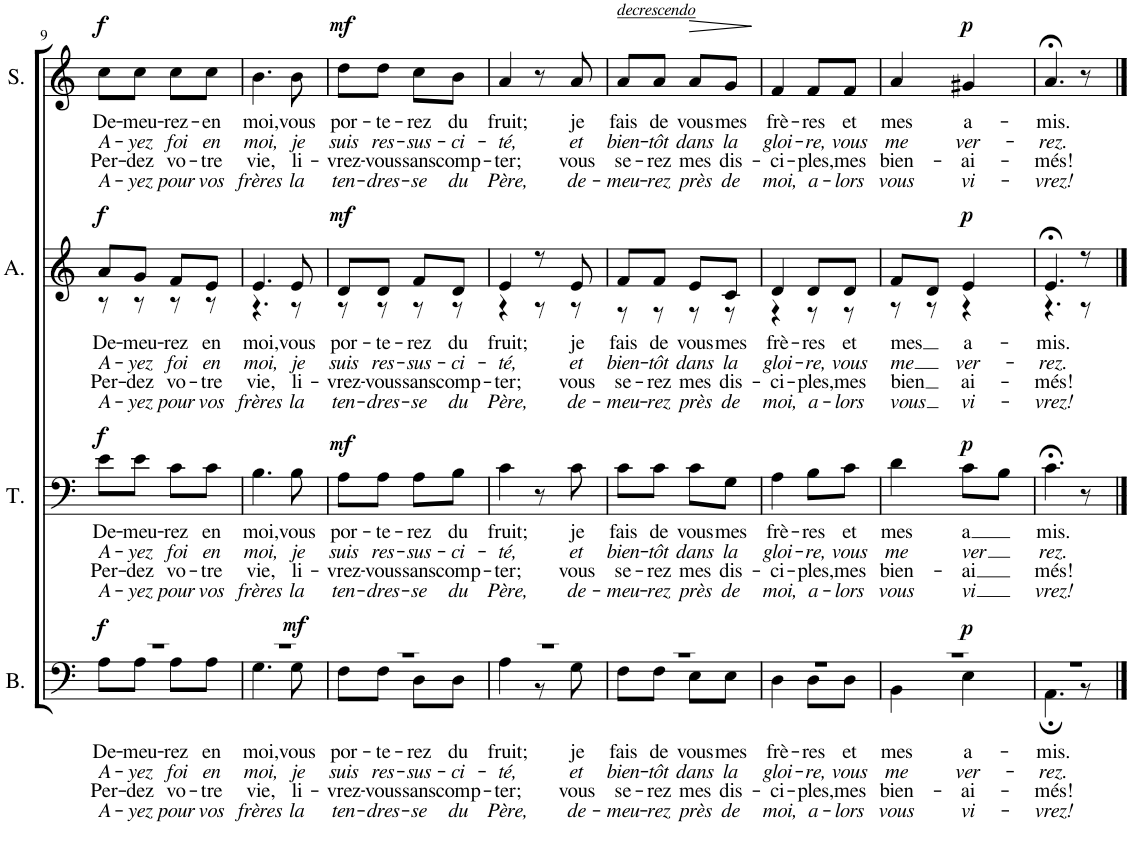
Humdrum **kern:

**kern	**text	**text	**text	**text	**dynam	**kern	**text	**text	**text	**text	**dynam	**kern	**text	**text	**text	**text	**dynam	**kern	**text	**text	**text	**text	**dynam
*part4	*part4	*part4	*part4	*part4	*part4	*part3	*part3	*part3	*part3	*part3	*part3	*part2	*part2	*part2	*part2	*part2	*part2	*part1	*part1	*part1	*part1	*part1	*part1
*staff4	*staff4	*staff4	*staff4	*staff4	*staff4	*staff3	*staff3	*staff3	*staff3	*staff3	*staff3	*staff2	*staff2	*staff2	*staff2	*staff2	*staff2	*staff1	*staff1	*staff1	*staff1	*staff1	*staff1
*I"Basse	*	*	*	*	*	*I"Ténor	*	*	*	*	*	*I"Alto	*	*	*	*	*	*I"Soprane	*	*	*	*	*
*I'B.	*	*	*	*	*	*I'T.	*	*	*	*	*	*I'A.	*	*	*	*	*	*I'S.	*	*	*	*	*
!!LO:PB:g=z
*clefF4	*	*	*	*	*	*clefF4	*	*	*	*	*	*clefG2	*	*	*	*	*	*clefG2	*	*	*	*	*
*k[]	*	*	*	*	*	*k[]	*	*	*	*	*	*k[]	*	*	*	*	*	*k[]	*	*	*	*	*
*M2/4	*	*	*	*	*	*M2/4	*	*	*	*	*	*M2/4	*	*	*	*	*	*M2/4	*	*	*	*	*
=9	=9	=9	=9	=9	=9	=9	=9	=9	=9	=9	=9	=9	=9	=9	=9	=9	=9	=9	=9	=9	=9	=9	=9
*^	*	*	*	*	*	*	*	*	*	*	*	*	*	*	*	*	*	*	*	*	*	*	*
!	!	!LO:LY:b	!LO:LY:b	!LO:LY:b	!LO:LY:b	!LO:DY:a	!	!LO:LY:b	!LO:LY:b	!LO:LY:b	!LO:LY:b	!LO:DY:a	!	!LO:LY:b	!LO:LY:b	!LO:LY:b	!LO:LY:b	!LO:DY:a	!	!LO:LY:b	!LO:LY:b	!LO:LY:b	!LO:LY:b	!LO:DY:a
*	*	*	*	*	*	*	*	*	*	*	*	*	*^	*	*	*	*	*	*	*	*	*	*	*
2r	8A\L	De-	A-	Per-	A-	f	8e\L	De-	A-	Per-	A-	f	8a/L	8r	De-	A-	Per-	A-	f	8cc\L	De-	A-	Per-	A-	f
!	!	!LO:LY:b	!LO:LY:b	!LO:LY:b	!LO:LY:b	!	!	!LO:LY:b	!LO:LY:b	!LO:LY:b	!LO:LY:b	!	!	!	!LO:LY:b	!LO:LY:b	!LO:LY:b	!LO:LY:b	!	!	!LO:LY:b	!LO:LY:b	!LO:LY:b	!LO:LY:b	!
.	8A\J	-meu-	-yez	-dez	-yez	.	8e\J	-meu-	-yez	-dez	-yez	.	8g/J	8r	-meu-	-yez	-dez	-yez	.	8cc\J	-meu-	-yez	-dez	-yez	.
!	!	!LO:LY:b	!LO:LY:b	!LO:LY:b	!LO:LY:b	!	!	!LO:LY:b	!LO:LY:b	!LO:LY:b	!LO:LY:b	!	!	!	!LO:LY:b	!LO:LY:b	!LO:LY:b	!LO:LY:b	!	!	!LO:LY:b	!LO:LY:b	!LO:LY:b	!LO:LY:b	!
.	8A\L	-rez	foi	vo-	pour	.	8c\L	-rez	foi	vo-	pour	.	8f/L	8r	-rez	foi	vo-	pour	.	8cc\L	-rez-	foi	vo-	pour	.
!	!	!LO:LY:b	!LO:LY:b	!LO:LY:b	!LO:LY:b	!	!	!LO:LY:b	!LO:LY:b	!LO:LY:b	!LO:LY:b	!	!	!	!LO:LY:b	!LO:LY:b	!LO:LY:b	!LO:LY:b	!	!	!LO:LY:b	!LO:LY:b	!LO:LY:b	!LO:LY:b	!
.	8A\J	en	en	-tre	vos	.	8c\J	en	en	-tre	vos	.	8e/J	8r	en	en	-tre	vos	.	8cc\J	-en	en	-tre	vos	.
=10	=10	=10	=10	=10	=10	=10	=10	=10	=10	=10	=10	=10	=10	=10	=10	=10	=10	=10	=10	=10	=10	=10	=10	=10	=10
!	!	!LO:LY:b	!LO:LY:b	!LO:LY:b	!LO:LY:b	!	!	!LO:LY:b	!LO:LY:b	!LO:LY:b	!LO:LY:b	!	!	!	!LO:LY:b	!LO:LY:b	!LO:LY:b	!LO:LY:b	!	!	!LO:LY:b	!LO:LY:b	!LO:LY:b	!LO:LY:b	!
2r	4.G\	moi,	moi,	vie,	frères	.	4.B\	moi,	moi,	vie,	frères	.	4.e/	4.r	moi,	moi,	vie,	frères	.	4.b\	moi,	moi,	vie,	frères	.
!	!	!LO:LY:b	!LO:LY:b	!LO:LY:b	!LO:LY:b	!LO:DY:a	!	!LO:LY:b	!LO:LY:b	!LO:LY:b	!LO:LY:b	!	!	!	!LO:LY:b	!LO:LY:b	!LO:LY:b	!LO:LY:b	!	!	!LO:LY:b	!LO:LY:b	!LO:LY:b	!LO:LY:b	!
.	8G\	vous	je	li-	la	mf	8B\	vous	je	li-	la	.	8e/	8r	vous	je	li-	la	.	8b\	vous	je	li-	la	.
=11	=11	=11	=11	=11	=11	=11	=11	=11	=11	=11	=11	=11	=11	=11	=11	=11	=11	=11	=11	=11	=11	=11	=11	=11	=11
!	!	!LO:LY:b	!LO:LY:b	!LO:LY:b	!LO:LY:b	!	!	!LO:LY:b	!LO:LY:b	!LO:LY:b	!LO:LY:b	!LO:DY:a	!	!	!LO:LY:b	!LO:LY:b	!LO:LY:b	!LO:LY:b	!LO:DY:a	!	!LO:LY:b	!LO:LY:b	!LO:LY:b	!LO:LY:b	!LO:DY:a
2r	8F\L	por-	suis	-vrez-	ten-	.	8A\L	por-	suis	-vrez-	ten-	mf	8d/L	8r	por-	suis	-vrez-	ten-	mf	8dd\L	por-	suis	-vrez-	ten-	mf
!	!	!LO:LY:b	!LO:LY:b	!LO:LY:b	!LO:LY:b	!	!	!LO:LY:b	!LO:LY:b	!LO:LY:b	!LO:LY:b	!	!	!	!LO:LY:b	!LO:LY:b	!LO:LY:b	!LO:LY:b	!	!	!LO:LY:b	!LO:LY:b	!LO:LY:b	!LO:LY:b	!
.	8F\J	-te-	res-	-vous	-dres-	.	8A\J	-te-	res-	-vous	-dres-	.	8d/J	8r	-te-	res-	-vous	-dres-	.	8dd\J	-te-	res-	-vous	-dres-	.
!	!	!LO:LY:b	!LO:LY:b	!LO:LY:b	!LO:LY:b	!	!	!LO:LY:b	!LO:LY:b	!LO:LY:b	!LO:LY:b	!	!	!	!LO:LY:b	!LO:LY:b	!LO:LY:b	!LO:LY:b	!	!	!LO:LY:b	!LO:LY:b	!LO:LY:b	!LO:LY:b	!
.	8D\L	-rez	-sus-	sans	-se	.	8A\L	-rez	-sus-	sans	-se	.	8f/L	8r	-rez	-sus-	sans	-se	.	8cc\L	-rez	-sus-	sans	-se	.
!	!	!LO:LY:b	!LO:LY:b	!LO:LY:b	!LO:LY:b	!	!	!LO:LY:b	!LO:LY:b	!LO:LY:b	!LO:LY:b	!	!	!	!LO:LY:b	!LO:LY:b	!LO:LY:b	!LO:LY:b	!	!	!LO:LY:b	!LO:LY:b	!LO:LY:b	!LO:LY:b	!
.	8D\J	du	-ci-	comp-	du	.	8B\J	du	-ci-	comp-	du	.	8d/J	8r	du	-ci-	comp-	du	.	8b\J	du	-ci-	comp-	du	.
=12	=12	=12	=12	=12	=12	=12	=12	=12	=12	=12	=12	=12	=12	=12	=12	=12	=12	=12	=12	=12	=12	=12	=12	=12	=12
!	!	!LO:LY:b	!LO:LY:b	!LO:LY:b	!LO:LY:b	!	!	!LO:LY:b	!LO:LY:b	!LO:LY:b	!LO:LY:b	!	!	!	!LO:LY:b	!LO:LY:b	!LO:LY:b	!LO:LY:b	!	!	!LO:LY:b	!LO:LY:b	!LO:LY:b	!LO:LY:b	!
2r	4A\	fruit;	-té,	-ter;	Père,	.	4c\	fruit;	-té,	-ter;	Père,	.	4e/	4r	fruit;	-té,	-ter;	Père,	.	4a/	fruit;	-té,	-ter;	Père,	.
.	8r	.	.	.	.	.	8r	.	.	.	.	.	8r	8r	.	.	.	.	.	8r	.	.	.	.	.
!	!	!LO:LY:b	!LO:LY:b	!LO:LY:b	!LO:LY:b	!	!	!LO:LY:b	!LO:LY:b	!LO:LY:b	!LO:LY:b	!	!	!	!LO:LY:b	!LO:LY:b	!LO:LY:b	!LO:LY:b	!	!	!LO:LY:b	!LO:LY:b	!LO:LY:b	!LO:LY:b	!
.	8G\	je	et	vous	de-	.	8c\	je	et	vous	de-	.	8e/	8r	je	et	vous	de-	.	8a/	je	et	vous	de-	.
=13	=13	=13	=13	=13	=13	=13	=13	=13	=13	=13	=13	=13	=13	=13	=13	=13	=13	=13	=13	=13	=13	=13	=13	=13	=13
!	!	!	!	!	!	!	!	!	!	!	!	!	!	!	!	!	!	!	!	!LO:TX:a:i:t=decrescendo	!	!	!	!	!
!	!	!LO:LY:b	!LO:LY:b	!LO:LY:b	!LO:LY:b	!	!	!LO:LY:b	!LO:LY:b	!LO:LY:b	!LO:LY:b	!	!	!	!LO:LY:b	!LO:LY:b	!LO:LY:b	!LO:LY:b	!	!	!LO:LY:b	!LO:LY:b	!LO:LY:b	!LO:LY:b	!
2r	8F\L	fais	bien-	se-	-meu-	.	8c\L	fais	bien-	se-	-meu-	.	8f/L	8r	fais	bien-	se-	-meu-	.	8a/L	fais	bien-	se-	-meu-	.
!	!	!LO:LY:b	!LO:LY:b	!LO:LY:b	!LO:LY:b	!	!	!LO:LY:b	!LO:LY:b	!LO:LY:b	!LO:LY:b	!	!	!	!LO:LY:b	!LO:LY:b	!LO:LY:b	!LO:LY:b	!	!	!LO:LY:b	!LO:LY:b	!LO:LY:b	!LO:LY:b	!
.	8F\J	de	-tôt	-rez	-rez	.	8c\J	de	-tôt	-rez	-rez	.	8f/J	8r	de	-tôt	-rez	-rez	.	8a/J	de	-tôt	-rez	-rez	.
!	!	!LO:LY:b	!LO:LY:b	!LO:LY:b	!LO:LY:b	!	!	!LO:LY:b	!LO:LY:b	!LO:LY:b	!LO:LY:b	!	!	!	!LO:LY:b	!LO:LY:b	!LO:LY:b	!LO:LY:b	!	!	!LO:LY:b	!LO:LY:b	!LO:LY:b	!LO:LY:b	!LO:HP:b
.	8E\L	vous	dans	mes	près	.	8c\L	vous	dans	mes	près	.	8e/L	8r	vous	dans	mes	près	.	8a/L	vous	dans	mes	près	>
!	!	!LO:LY:b	!LO:LY:b	!LO:LY:b	!LO:LY:b	!	!	!LO:LY:b	!LO:LY:b	!LO:LY:b	!LO:LY:b	!	!	!	!LO:LY:b	!LO:LY:b	!LO:LY:b	!LO:LY:b	!	!	!LO:LY:b	!LO:LY:b	!LO:LY:b	!LO:LY:b	!
.	8E\J	mes	la	dis-	de	.	8G\J	mes	la	dis-	de	.	8c/J	8r	mes	la	dis-	de	.	8g/J	mes	la	dis-	de	.
*v	*v	*	*	*	*	*	*	*	*	*	*	*	*v	*v	*	*	*	*	*	*	*	*	*	*	*
.	.	.	.	.	.	.	.	.	.	.	.	.	.	.	.	.	.	.	.	.	.	.	]
=14	=14	=14	=14	=14	=14	=14	=14	=14	=14	=14	=14	=14	=14	=14	=14	=14	=14	=14	=14	=14	=14	=14	=14
*^	*	*	*	*	*	*	*	*	*	*	*	*	*	*	*	*	*	*	*	*	*	*	*
!	!	!LO:LY:b	!LO:LY:b	!LO:LY:b	!LO:LY:b	!	!	!LO:LY:b	!LO:LY:b	!LO:LY:b	!LO:LY:b	!	!	!LO:LY:b	!LO:LY:b	!LO:LY:b	!LO:LY:b	!	!	!LO:LY:b	!LO:LY:b	!LO:LY:b	!LO:LY:b	!
*	*	*	*	*	*	*	*	*	*	*	*	*	*^	*	*	*	*	*	*	*	*	*	*	*
2r	4D\	frè-	gloi-	-ci-	moi,	.	4A\	frè-	gloi-	-ci-	moi,	.	4d/	4r	frè-	gloi-	-ci-	moi,	.	4f/	frè-	gloi-	-ci-	moi,	.
!	!	!LO:LY:b	!LO:LY:b	!LO:LY:b	!LO:LY:b	!	!	!LO:LY:b	!LO:LY:b	!LO:LY:b	!LO:LY:b	!	!	!	!LO:LY:b	!LO:LY:b	!LO:LY:b	!LO:LY:b	!	!	!LO:LY:b	!LO:LY:b	!LO:LY:b	!LO:LY:b	!
.	8D\L	-res	-re,	-ples,	a-	.	8B\L	-res	-re,	-ples,	a-	.	8d/L	8r	-res	-re,	-ples,	a-	.	8f/L	-res	-re,	-ples,	a-	.
!	!	!LO:LY:b	!LO:LY:b	!LO:LY:b	!LO:LY:b	!	!	!LO:LY:b	!LO:LY:b	!LO:LY:b	!LO:LY:b	!	!	!	!LO:LY:b	!LO:LY:b	!LO:LY:b	!LO:LY:b	!	!	!LO:LY:b	!LO:LY:b	!LO:LY:b	!LO:LY:b	!
.	8D\J	et	vous	mes	-lors	.	8c\J	et	vous	mes	-lors	.	8d/J	8r	et	vous	mes	-lors	.	8f/J	et	vous	mes	-lors	.
=15	=15	=15	=15	=15	=15	=15	=15	=15	=15	=15	=15	=15	=15	=15	=15	=15	=15	=15	=15	=15	=15	=15	=15	=15	=15
!	!	!LO:LY:b	!LO:LY:b	!LO:LY:b	!LO:LY:b	!	!	!LO:LY:b	!LO:LY:b	!LO:LY:b	!LO:LY:b	!	!	!	!LO:LY:b	!LO:LY:b	!LO:LY:b	!LO:LY:b	!	!	!LO:LY:b	!LO:LY:b	!LO:LY:b	!LO:LY:b	!
2r	4BB\	mes	me	bien-	vous	.	4d\	mes	me	bien-	vous	.	8f/L	8r	mes	me	bien	vous	.	4a/	mes	me	bien-	vous	.
.	.	.	.	.	.	.	.	.	.	.	.	.	8d/J	8r	.	.	.	.	.	.	.	.	.	.	.
!	!	!LO:LY:b	!LO:LY:b	!LO:LY:b	!LO:LY:b	!LO:DY:a	!	!LO:LY:b	!LO:LY:b	!LO:LY:b	!LO:LY:b	!LO:DY:a	!	!	!LO:LY:b	!LO:LY:b	!LO:LY:b	!LO:LY:b	!LO:DY:a	!	!LO:LY:b	!LO:LY:b	!LO:LY:b	!LO:LY:b	!LO:DY:a
.	4E\	a-	ver-	-ai-	vi-	p	8c\L	a	ver	-ai	vi	p	4e/	4r	a-	ver-	ai-	vi-	p	4g#X/	a-	ver-	-ai-	vi-	p
.	.	.	.	.	.	.	8B\J	.	.	.	.	.	.	.	.	.	.	.	.	.	.	.	.	.	.
=16	=16	=16	=16	=16	=16	=16	=16	=16	=16	=16	=16	=16	=16	=16	=16	=16	=16	=16	=16	=16	=16	=16	=16	=16	=16
!	!	!LO:LY:b	!LO:LY:b	!LO:LY:b	!LO:LY:b	!	!	!LO:LY:b	!LO:LY:b	!LO:LY:b	!LO:LY:b	!	!	!	!LO:LY:b	!LO:LY:b	!LO:LY:b	!LO:LY:b	!	!	!LO:LY:b	!LO:LY:b	!LO:LY:b	!LO:LY:b	!
2r	4.AA;\	-mis.	-rez.	-més!	-vrez!	.	4.c;<\	mis.	rez.	més!	vrez!	.	4.e;</	4.r	-mis.	-rez.	-més!	-vrez!	.	4.a;</	-mis.	-rez.	-més!	-vrez!	.
.	8r	.	.	.	.	.	8r	.	.	.	.	.	8r	8r	.	.	.	.	.	8r	.	.	.	.	.
*v	*v	*	*	*	*	*	*	*	*	*	*	*	*v	*v	*	*	*	*	*	*	*	*	*	*	*
==	==	==	==	==	==	==	==	==	==	==	==	==	==	==	==	==	==	==	==	==	==	==	==
*-	*-	*-	*-	*-	*-	*-	*-	*-	*-	*-	*-	*-	*-	*-	*-	*-	*-	*-	*-	*-	*-	*-	*-
